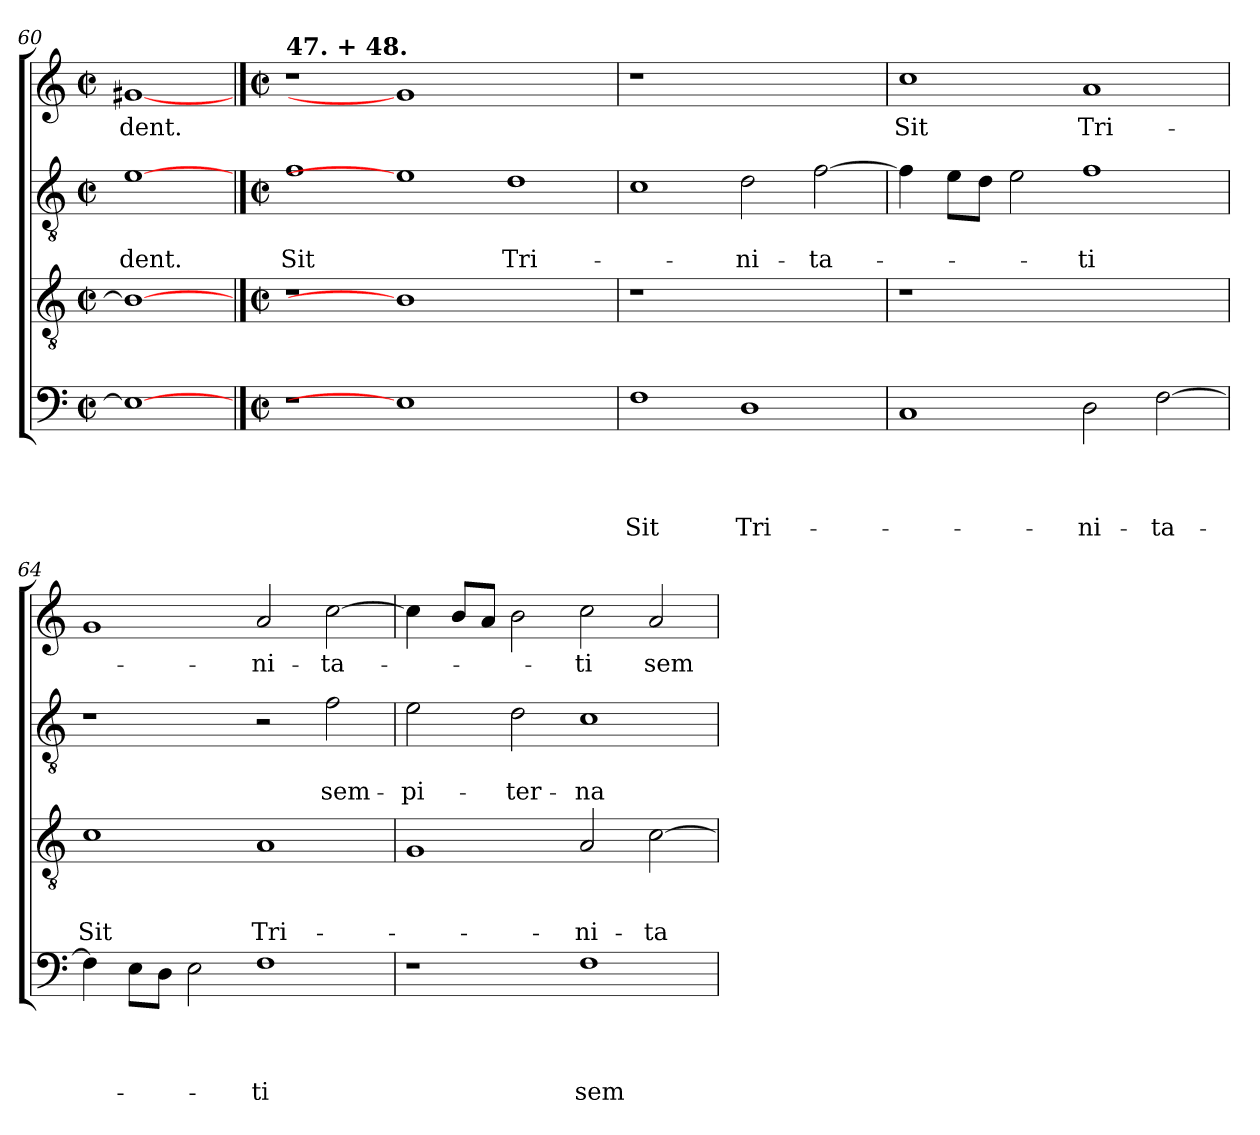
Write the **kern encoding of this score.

**kern	**text	**text	**text	**text	**kern	**text	**text	**text	**kern	**text	**text	**kern	**text
*part4	*part4	*part4	*part4	*part4	*part3	*part3	*part3	*part3	*part2	*part2	*part2	*part1	*part1
*staff4	*staff4	*staff4	*staff4	*staff4	*staff3	*staff3	*staff3	*staff3	*staff2	*staff2	*staff2	*staff1	*staff1
*clefF4	*	*	*	*	*clefGv2	*	*	*	*clefGv2	*	*	*clefG2	*
*k[]	*	*	*	*	*k[]	*	*	*	*k[]	*	*	*k[]	*
*C:	*	*	*	*	*C:	*	*	*	*C:	*	*	*C:	*
*M2/2	*	*	*	*	*M2/2	*	*	*	*M2/2	*	*	*M2/2	*
*met(c|)	*	*	*	*	*met(c|)	*	*	*	*met(c|)	*	*	*met(c|)	*
=60	=60	=60	=60	=60	=60	=60	=60	=60	=60	=60	=60	=60	=60
!	!	!	!	!	!	!	!	!	!	!	!LO:LY:b	!	!LO:LY:b
1E_	.	.	.	.	1B_	.	.	.	[1e	.	-dent.	[1g#X	-dent.
!!LO:LB:g=z
==61	==61	==61	==61	==61	==61	==61	==61	==61	==61	==61	==61	==61	==61
*M2/2	*	*	*	*	*M2/2	*	*	*	*M2/2	*	*	*M2/2	*
*met(c|)	*	*	*	*	*met(c|)	*	*	*	*met(c|)	*	*	*met(c|)	*
!	!	!	!	!	!	!	!	!	!	!	!	!LO:TX:a:B:t=47. + 48.	!
!	!	!	!	!	!	!	!	!	!	!	!LO:LY:b	!	!
1r	.	.	.	.	1r	.	.	.	1f	.	Sit	1r	.
1E]	.	.	.	.	1B]	.	.	.	1e]	.	.	1g#]	.
!	!	!	!	!	!	!	!	!	!	!	!LO:LY:b	!	!
1ryy	.	.	.	.	1ryy	.	.	.	1d	.	Tri-	1ryy	.
=62	=62	=62	=62	=62	=62	=62	=62	=62	=62	=62	=62	=62	=62
!	!	!	!	!LO:LY:b	!	!	!	!	!	!	!	!	!
1F	.	.	.	Sit	1r	.	.	.	1c	.	.	1r	.
!	!	!	!	!LO:LY:b	!	!	!	!	!	!	!LO:LY:b	!	!
1D	.	.	.	Tri-	1ryy	.	.	.	2d\	.	-ni-	1ryy	.
!	!	!	!	!	!	!	!	!	!	!	!LO:LY:b	!	!
.	.	.	.	.	.	.	.	.	[2f\	.	-ta-	.	.
=63	=63	=63	=63	=63	=63	=63	=63	=63	=63	=63	=63	=63	=63
!	!	!	!	!	!	!	!	!	!	!	!	!	!LO:LY:b
1C	.	.	.	.	1r	.	.	.	4f\]	.	.	1cc	Sit
.	.	.	.	.	.	.	.	.	8e\L	.	.	.	.
.	.	.	.	.	.	.	.	.	8d\J	.	.	.	.
.	.	.	.	.	.	.	.	.	2e\	.	.	.	.
!	!	!	!	!LO:LY:b	!	!	!	!	!	!	!LO:LY:b	!	!LO:LY:b
2D\	.	.	.	-ni-	1ryy	.	.	.	1f	.	-ti	1a	Tri-
!	!	!	!	!LO:LY:b	!	!	!	!	!	!	!	!	!
[2F\	.	.	.	-ta-	.	.	.	.	.	.	.	.	.
=64	=64	=64	=64	=64	=64	=64	=64	=64	=64	=64	=64	=64	=64
!	!	!	!	!	!	!	!	!LO:LY:b	!	!	!	!	!
4F\]	.	.	.	.	1c	.	.	Sit	1r	.	.	1g	.
8E\L	.	.	.	.	.	.	.	.	.	.	.	.	.
8D\J	.	.	.	.	.	.	.	.	.	.	.	.	.
2E\	.	.	.	.	.	.	.	.	.	.	.	.	.
!	!	!	!	!LO:LY:b	!	!	!	!LO:LY:b	!	!	!	!	!LO:LY:b
1F	.	.	.	-ti	1A	.	.	Tri-	2r	.	.	2a/	-ni-
!	!	!	!	!	!	!	!	!	!	!	!LO:LY:b	!	!LO:LY:b
.	.	.	.	.	.	.	.	.	2f\	.	sem-	[2cc\	-ta-
=65	=65	=65	=65	=65	=65	=65	=65	=65	=65	=65	=65	=65	=65
!	!	!	!	!	!	!	!	!	!	!	!LO:LY:b	!	!
1r	.	.	.	.	1G	.	.	.	2e\	.	-pi-	4cc\]	.
.	.	.	.	.	.	.	.	.	.	.	.	8b/L	.
.	.	.	.	.	.	.	.	.	.	.	.	8a/J	.
!	!	!	!	!	!	!	!	!	!	!	!LO:LY:b	!	!
.	.	.	.	.	.	.	.	.	2d\	.	-ter-	2b\	.
!	!	!	!	!LO:LY:b	!	!	!	!LO:LY:b	!	!	!LO:LY:b	!	!LO:LY:b
1F	.	.	.	sem-	2A/	.	.	-ni-	1c	.	-na	2cc\	-ti
!	!	!	!	!	!	!	!	!LO:LY:b	!	!	!	!	!LO:LY:b
.	.	.	.	.	[2c\	.	.	-ta-	.	.	.	2a/	sem-
=	=	=	=	=	=	=	=	=	=	=	=	=	=
*-	*-	*-	*-	*-	*-	*-	*-	*-	*-	*-	*-	*-	*-
